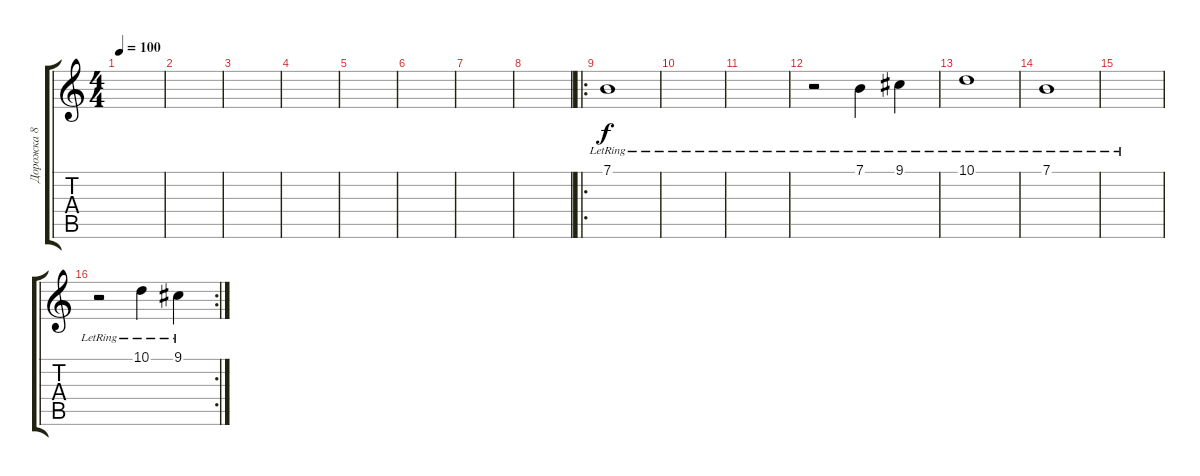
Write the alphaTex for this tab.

\track ("Дорожка 8" "Дорожка 8") {instrument orchestrahit}
\staff {score tabs}
\tuning (E4 B3 G3 D3 A2 E2) {hide}
\ts (4 4)
\tempo 100
\clef g2
\ks c
|
|
|
|
|
|
|
|
\ro
7.1{lr}.1 |
|
|
r.2 7.1{lr}.4 9.1{lr}.4 |
10.1{lr}.1 |
7.1{lr}.1 |
|
\rc 2
r.2 10.1{lr}.4 9.1{lr}.4
